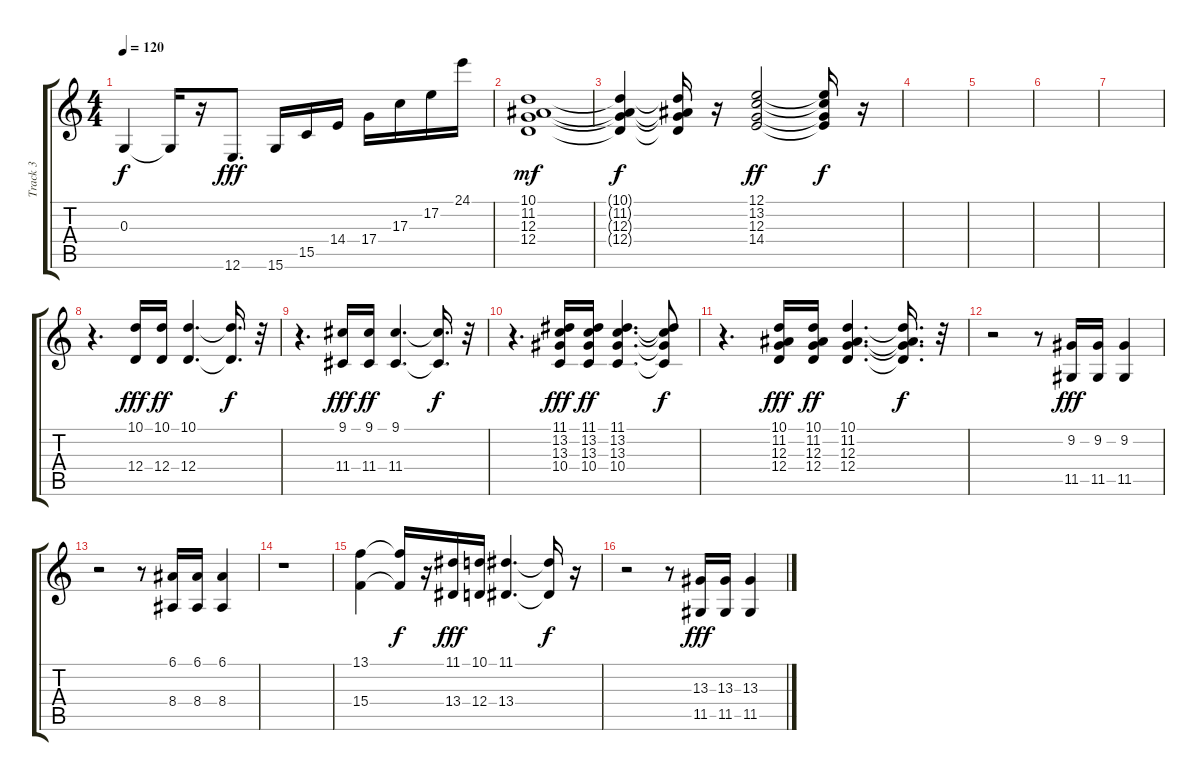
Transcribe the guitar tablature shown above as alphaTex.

\track ("Track 3" "Track 3") {instrument brasssection}
\staff {score tabs}
\tuning (E4 B3 G3 D3 A2 E2) {hide}
\ts (4 4)
\tempo 120
\clef g2
\ks c
0.3{t}.4{dy f} 0.3{t}.16 r.16 12.6.8{d dy fff} 15.6.16 15.5.16 14.4.16 17.4.16 17.3.16 17.2.16 24.1.16 |
(10.1 11.2 12.3 12.4).1{dy mf instrument brasssection} |
(10.1{t} 11.2{t} 12.3{t} 12.4{t}).4{dy f} (10.1{t} 11.2{t} 12.3{t} 12.4{t}).16 r.16 (12.1 13.2 12.3 14.4).2{dy ff} (12.1{t} 13.2{t} 12.3{t} 14.4{t}).16{dy f} r.16 |
|
|
|
|
r.4{d} (10.1 12.4).16{dy fff} (10.1 12.4).16{dy ff} (10.1 12.4).4{d} (10.1{t} 12.4{t}).16{d dy f} r.32 |
r.4{d} (9.1 11.4).16{dy fff} (9.1 11.4).16{dy ff} (9.1 11.4).4{d} (9.1{t} 11.4{t}).16{d dy f} r.32 |
r.4{d} (11.1 13.2 13.3 10.4).16{dy fff} (11.1 13.2 13.3 10.4).16{dy ff} (11.1 13.2 13.3 10.4).4{d} (11.1{t} 13.2{t} 13.3{t} 10.4{t}).8{dy f} |
r.4{d} (10.1 11.2 12.3 12.4).16{dy fff} (10.1 11.2 12.3 12.4).16{dy ff} (10.1 11.2 12.3 12.4).4{d} (10.1{t} 11.2{t} 12.3{t} 12.4{t}).16{d dy f} r.32 |
r.2 r.8 (9.2 11.5).16{dy fff} (9.2 11.5).16 (9.2 11.5).4 |
r.2 r.8 (6.1 8.4).16 (6.1 8.4).16 (6.1 8.4).4 |
r.1 |
(13.1 15.4).4 (13.1{t} 15.4{t}).16{dy f} r.16 (11.1 13.4).16{dy fff} (10.1 12.4).16 (11.1 13.4).4{d} (11.1{t} 13.4{t}).16{dy f} r.16 |
r.2 r.8 (13.3 11.5).16{dy fff} (13.3 11.5).16 (13.3 11.5).4
